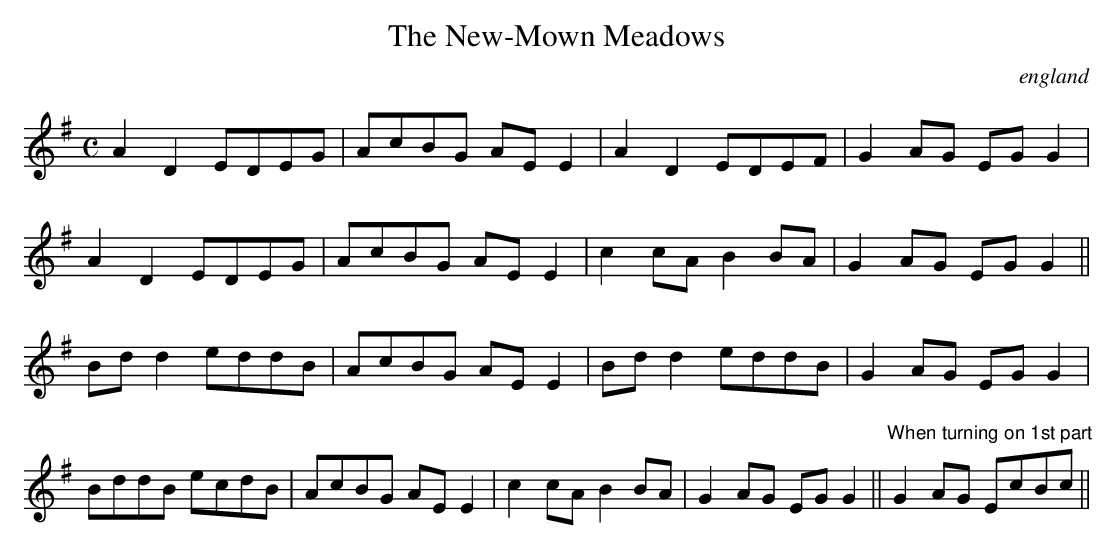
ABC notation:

X:1
T:The New-Mown Meadows
O:england
L:1/8
M:C
K:G
A2 D2 EDEG|AcBG AE E2|A2 D2 EDEF|G2 AG EG G2|
A2 D2 EDEG|AcBG AE E2|c2 cA B2 BA|G2 AG EG G2||
Bd d2 eddB|AcBG AE E2|Bd d2 eddB|G2 AG EG G2|
BddB ecdB|AcBG AE E2|c2 cA B2 BA|G2 AG EG G2||"When turning on 1st part"\
G2 AG EcBc||
